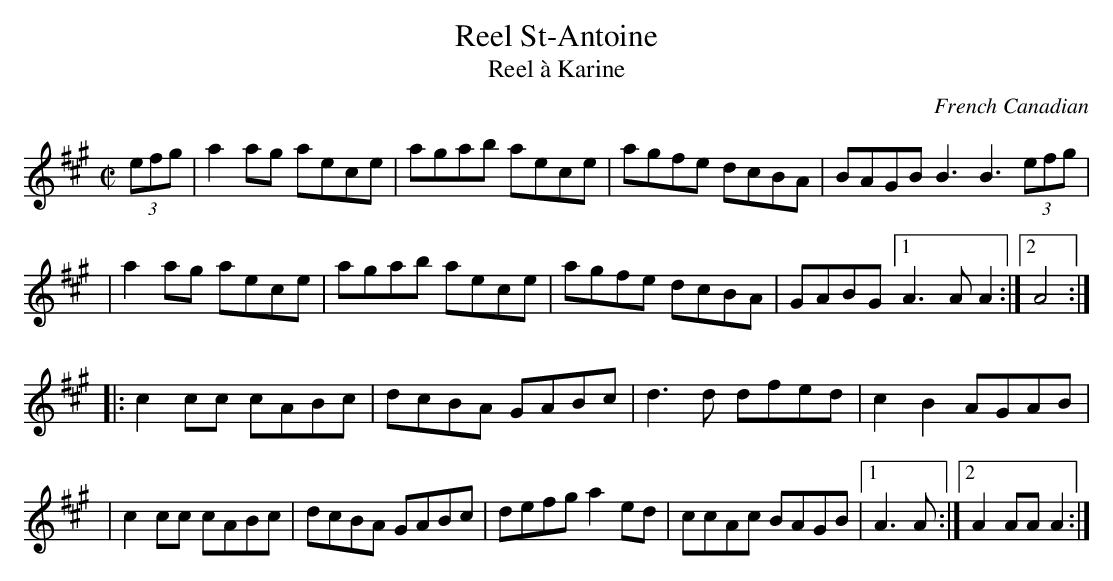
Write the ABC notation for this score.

X:1
T: Reel St-Antoine
T: Reel \`a Karine
C: French Canadian
M: C|
K: A
(3efg \
| a2ag aece | agab aece | agfe dcBA | BAGB B3 B3 (3efg |
| a2ag aece | agab aece | agfe dcBA | GABG [1 A3A A2 :|[2 A4 :|
|:c2cc cABc | dcBA GABc | d3d dfed | c2B2 AGAB |
| c2cc cABc | dcBA GABc | defg a2ed | ccAc BAGB |1 A3A :|2 A2AA A2 :|
